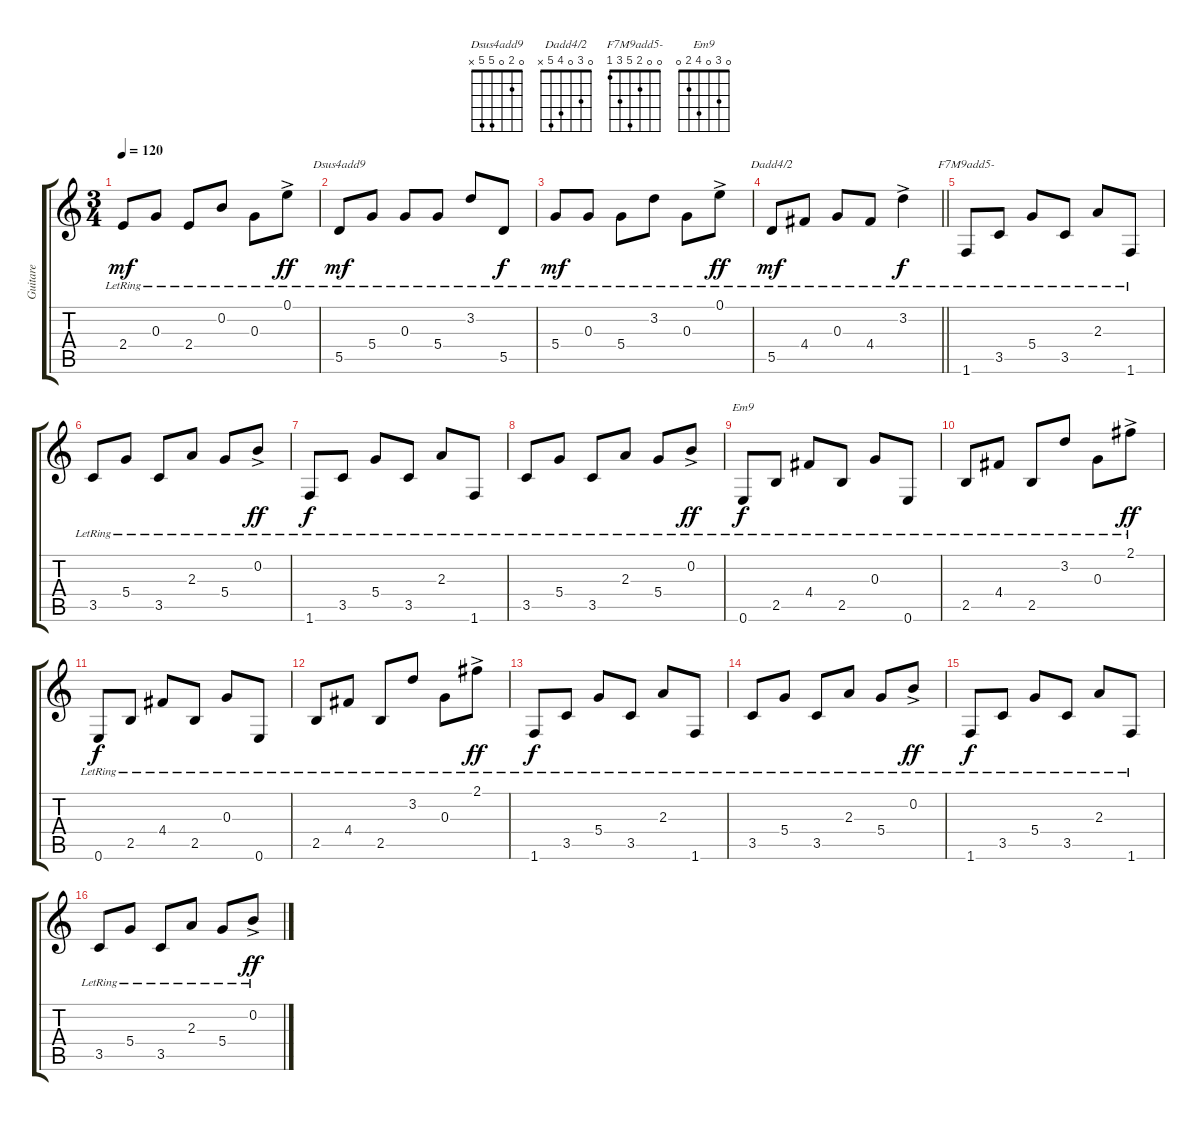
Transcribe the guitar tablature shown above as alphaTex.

\track ("Guitare" "Guitare") {instrument acousticguitarnylon}
\staff {score tabs}
\tuning (E4 B3 G3 D3 A2 E2) {hide}
\chord ("Dsus4add9" 0 2 0 5 5 x)
\chord ("Dadd4/2" 0 3 0 4 5 x)
\chord ("F7M9add5-" 0 0 2 5 3 1)
\chord ("Em9" 0 3 0 4 2 0)
\ts (3 4)
\tempo 120
\clef g2
\ks c
2.4{lr}.8{dy mf} 0.3{lr}.8 2.4{lr}.8 0.2{lr}.8 0.3{lr}.8 0.1{ac lr}.8{dy ff} |
5.5{lr}.8{ch "Dsus4add9" dy mf} 5.4{lr}.8 0.3{lr}.8 5.4{lr}.8 3.2{lr}.8 5.5{lr}.8{dy f} |
5.4{lr}.8{dy mf} 0.3{lr}.8 5.4{lr}.8 3.2{lr}.8 0.3{lr}.8 0.1{ac lr}.8{dy ff} |
\barLineRight lightlight
5.5{lr}.8{ch "Dadd4/2" dy mf} 4.4{lr}.8 0.3{lr}.8 4.4{lr}.8 3.2{ac lr}.4{dy f} |
1.6{lr}.8{ch "F7M9add5-"} 3.5{lr}.8 5.4{lr}.8 3.5{lr}.8 2.3{lr}.8 1.6{lr}.8 |
3.5{lr}.8 5.4{lr}.8 3.5{lr}.8 2.3{lr}.8 5.4{lr}.8 0.2{ac lr}.8{dy ff} |
1.6{lr}.8{dy f} 3.5{lr}.8 5.4{lr}.8 3.5{lr}.8 2.3{lr}.8 1.6{lr}.8 |
3.5{lr}.8 5.4{lr}.8 3.5{lr}.8 2.3{lr}.8 5.4{lr}.8 0.2{ac lr}.8{dy ff} |
0.6{lr}.8{ch "Em9" dy f} 2.5{lr}.8 4.4{lr}.8 2.5{lr}.8 0.3{lr}.8 0.6{lr}.8 |
2.5{lr}.8 4.4{lr}.8 2.5{lr}.8 3.2{lr}.8 0.3{lr}.8 2.1{ac lr}.8{dy ff} |
0.6{lr}.8{dy f} 2.5{lr}.8 4.4{lr}.8 2.5{lr}.8 0.3{lr}.8 0.6{lr}.8 |
2.5{lr}.8 4.4{lr}.8 2.5{lr}.8 3.2{lr}.8 0.3{lr}.8 2.1{ac lr}.8{dy ff} |
1.6{lr}.8{dy f} 3.5{lr}.8 5.4{lr}.8 3.5{lr}.8 2.3{lr}.8 1.6{lr}.8 |
3.5{lr}.8 5.4{lr}.8 3.5{lr}.8 2.3{lr}.8 5.4{lr}.8 0.2{ac lr}.8{dy ff} |
1.6{lr}.8{dy f} 3.5{lr}.8 5.4{lr}.8 3.5{lr}.8 2.3{lr}.8 1.6{lr}.8 |
3.5{lr}.8 5.4{lr}.8 3.5{lr}.8 2.3{lr}.8 5.4{lr}.8 0.2{ac lr}.8{dy ff}
